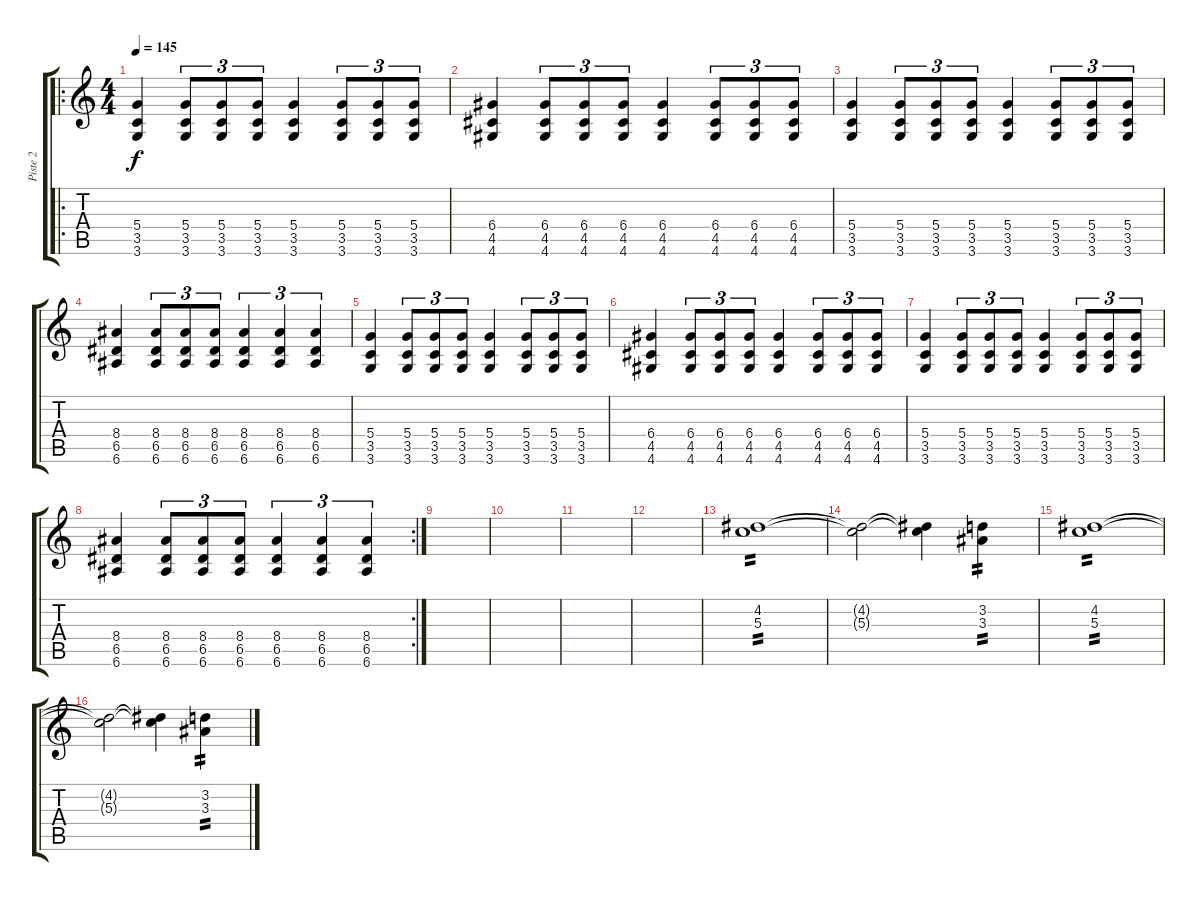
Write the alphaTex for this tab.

\track ("Piste 2" "Piste 2") {instrument distortionguitar}
\staff {score tabs}
\tuning (E4 B3 G3 D3 A2 E2) {hide}
\ro
\ts (4 4)
\tempo 145
\clef g2
\ks c
(5.4 3.5 3.6).4{dy f} (5.4 3.5 3.6).8{tu (3 2)} (5.4 3.5 3.6).8{tu (3 2)} (5.4 3.5 3.6).8{tu (3 2)} (5.4 3.5 3.6).4 (5.4 3.5 3.6).8{tu (3 2)} (5.4 3.5 3.6).8{tu (3 2)} (5.4 3.5 3.6).8{tu (3 2)} |
(6.4 4.5 4.6).4 (6.4 4.5 4.6).8{tu (3 2)} (6.4 4.5 4.6).8{tu (3 2)} (6.4 4.5 4.6).8{tu (3 2)} (6.4 4.5 4.6).4 (6.4 4.5 4.6).8{tu (3 2)} (6.4 4.5 4.6).8{tu (3 2)} (6.4 4.5 4.6).8{tu (3 2)} |
(5.4 3.5 3.6).4 (5.4 3.5 3.6).8{tu (3 2)} (5.4 3.5 3.6).8{tu (3 2)} (5.4 3.5 3.6).8{tu (3 2)} (5.4 3.5 3.6).4 (5.4 3.5 3.6).8{tu (3 2)} (5.4 3.5 3.6).8{tu (3 2)} (5.4 3.5 3.6).8{tu (3 2)} |
(8.4 6.5 6.6).4 (8.4 6.5 6.6).8{tu (3 2)} (8.4 6.5 6.6).8{tu (3 2)} (8.4 6.5 6.6).8{tu (3 2)} (8.4 6.5 6.6).4{tu (3 2)} (8.4 6.5 6.6).4{tu (3 2)} (8.4 6.5 6.6).4{tu (3 2)} |
(5.4 3.5 3.6).4 (5.4 3.5 3.6).8{tu (3 2)} (5.4 3.5 3.6).8{tu (3 2)} (5.4 3.5 3.6).8{tu (3 2)} (5.4 3.5 3.6).4 (5.4 3.5 3.6).8{tu (3 2)} (5.4 3.5 3.6).8{tu (3 2)} (5.4 3.5 3.6).8{tu (3 2)} |
(6.4 4.5 4.6).4 (6.4 4.5 4.6).8{tu (3 2)} (6.4 4.5 4.6).8{tu (3 2)} (6.4 4.5 4.6).8{tu (3 2)} (6.4 4.5 4.6).4 (6.4 4.5 4.6).8{tu (3 2)} (6.4 4.5 4.6).8{tu (3 2)} (6.4 4.5 4.6).8{tu (3 2)} |
(5.4 3.5 3.6).4 (5.4 3.5 3.6).8{tu (3 2)} (5.4 3.5 3.6).8{tu (3 2)} (5.4 3.5 3.6).8{tu (3 2)} (5.4 3.5 3.6).4 (5.4 3.5 3.6).8{tu (3 2)} (5.4 3.5 3.6).8{tu (3 2)} (5.4 3.5 3.6).8{tu (3 2)} |
\rc 2
(8.4 6.5 6.6).4 (8.4 6.5 6.6).8{tu (3 2)} (8.4 6.5 6.6).8{tu (3 2)} (8.4 6.5 6.6).8{tu (3 2)} (8.4 6.5 6.6).4{tu (3 2)} (8.4 6.5 6.6).4{tu (3 2)} (8.4 6.5 6.6).4{tu (3 2)} |
|
|
|
|
(4.2 5.3).1{tp 2} |
(4.2{t} 5.3{t}).2 (4.2{t} 5.3{t}).4 (3.2 3.3).4{tp 2} |
(4.2 5.3).1{tp 2} |
(4.2{t} 5.3{t}).2 (4.2{t} 5.3{t}).4 (3.2 3.3).4{tp 2}
